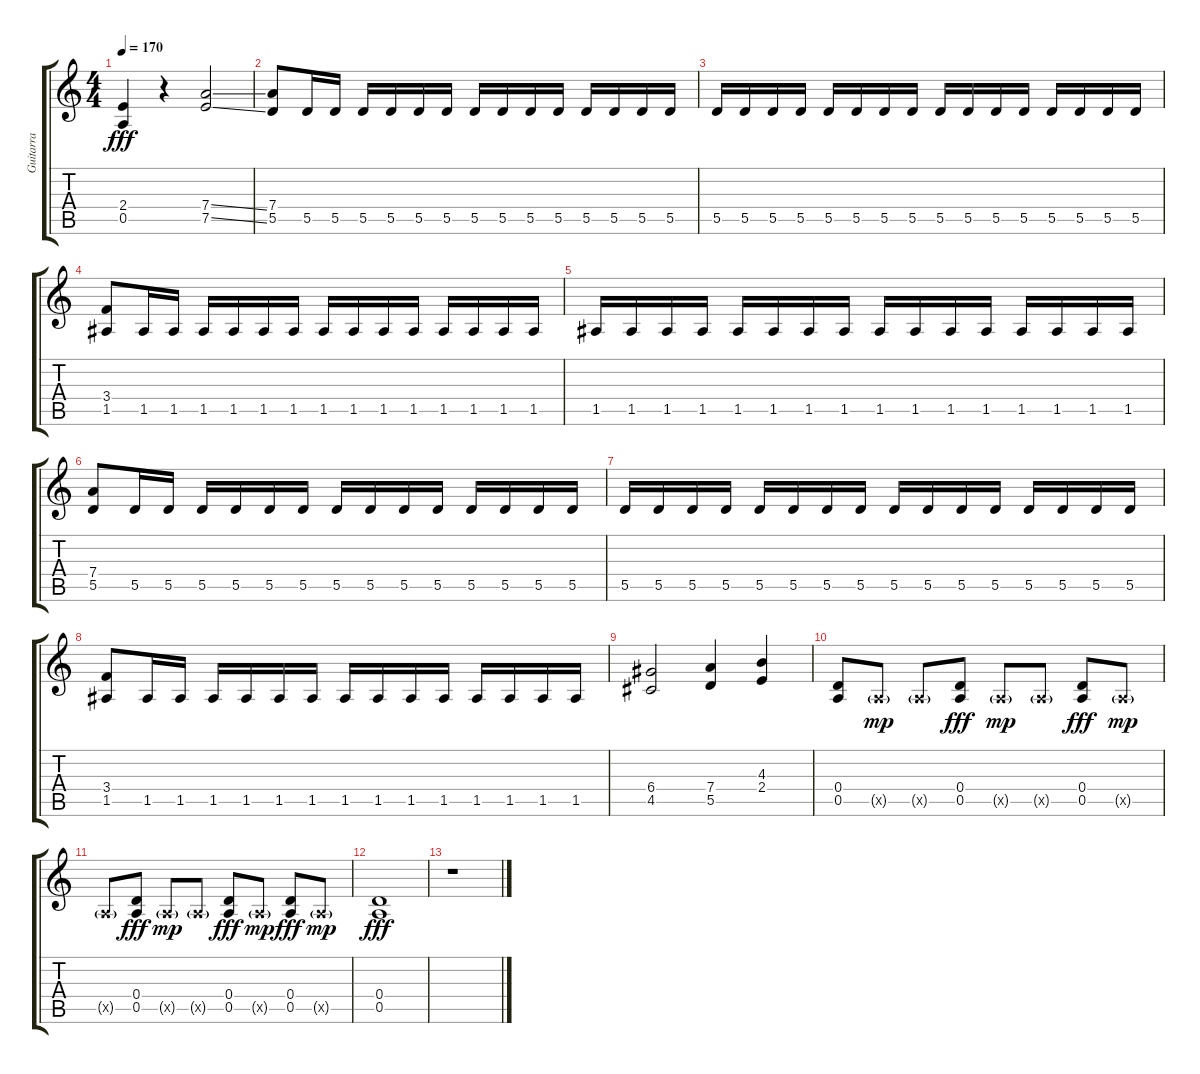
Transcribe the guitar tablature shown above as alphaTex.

\track ("Guitarra" "Guitarra") {instrument distortionguitar}
\staff {score tabs}
\tuning (E4 B3 G3 D3 A2 E2) {hide}
\ts (4 4)
\tempo 170
\clef g2
\ks c
(2.4 0.5).4{dy fff} r.4 (7.4{ss} 7.5{ss}).2 |
(7.4 5.5).8 5.5.16 5.5.16 5.5.16 5.5.16 5.5.16 5.5.16 5.5.16 5.5.16 5.5.16 5.5.16 5.5.16 5.5.16 5.5.16 5.5.16 |
5.5.16 5.5.16 5.5.16 5.5.16 5.5.16 5.5.16 5.5.16 5.5.16 5.5.16 5.5.16 5.5.16 5.5.16 5.5.16 5.5.16 5.5.16 5.5.16 |
(3.4 1.5).8 1.5.16 1.5.16 1.5.16 1.5.16 1.5.16 1.5.16 1.5.16 1.5.16 1.5.16 1.5.16 1.5.16 1.5.16 1.5.16 1.5.16 |
1.5.16 1.5.16 1.5.16 1.5.16 1.5.16 1.5.16 1.5.16 1.5.16 1.5.16 1.5.16 1.5.16 1.5.16 1.5.16 1.5.16 1.5.16 1.5.16 |
(7.4 5.5).8 5.5.16 5.5.16 5.5.16 5.5.16 5.5.16 5.5.16 5.5.16 5.5.16 5.5.16 5.5.16 5.5.16 5.5.16 5.5.16 5.5.16 |
5.5.16 5.5.16 5.5.16 5.5.16 5.5.16 5.5.16 5.5.16 5.5.16 5.5.16 5.5.16 5.5.16 5.5.16 5.5.16 5.5.16 5.5.16 5.5.16 |
(3.4 1.5).8 1.5.16 1.5.16 1.5.16 1.5.16 1.5.16 1.5.16 1.5.16 1.5.16 1.5.16 1.5.16 1.5.16 1.5.16 1.5.16 1.5.16 |
(6.4 4.5).2 (7.4 5.5).4 (4.3 2.4).4 |
(0.4 0.5).8 0.5{g x}.8{dy mp} 0.5{g x}.8 (0.4 0.5).8{dy fff} 0.5{g x}.8{dy mp} 0.5{g x}.8 (0.4 0.5).8{dy fff} 0.5{g x}.8{dy mp} |
0.5{g x}.8 (0.4 0.5).8{dy fff} 0.5{g x}.8{dy mp} 0.5{g x}.8 (0.4 0.5).8{dy fff} 0.5{g x}.8{dy mp} (0.4 0.5).8{dy fff} 0.5{g x}.8{dy mp} |
(0.4 0.5).1{dy fff} |
r.1
